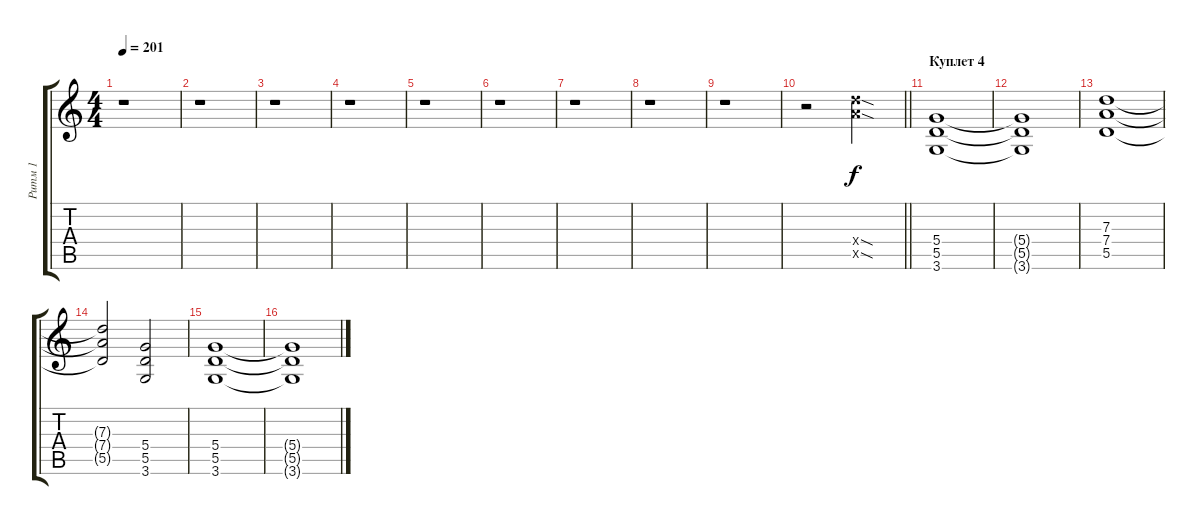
\track ("Ритм 1" "Ритм 1") {instrument distortionguitar}
\staff {score tabs}
\tuning (E4 B3 G3 D3 A2 E2) {hide}
\ts (4 4)
\tempo 201
\clef g2
\ks c
r.1{dy f} |
r.1 |
r.1 |
r.1 |
r.1 |
r.1 |
r.1 |
r.1 |
r.1 |
\barLineRight lightlight
r.2 (12.4{sod x} 12.5{sod x}).2 |
\section ("" "Куплет 4")
(5.4 5.5 3.6).1 |
(5.4{t} 5.5{t} 3.6{t}).1 |
(7.3 7.4 5.5).1 |
(7.3{t} 7.4{t} 5.5{t}).2 (5.4 5.5 3.6).2 |
(5.4 5.5 3.6).1 |
(5.4{t} 5.5{t} 3.6{t}).1
